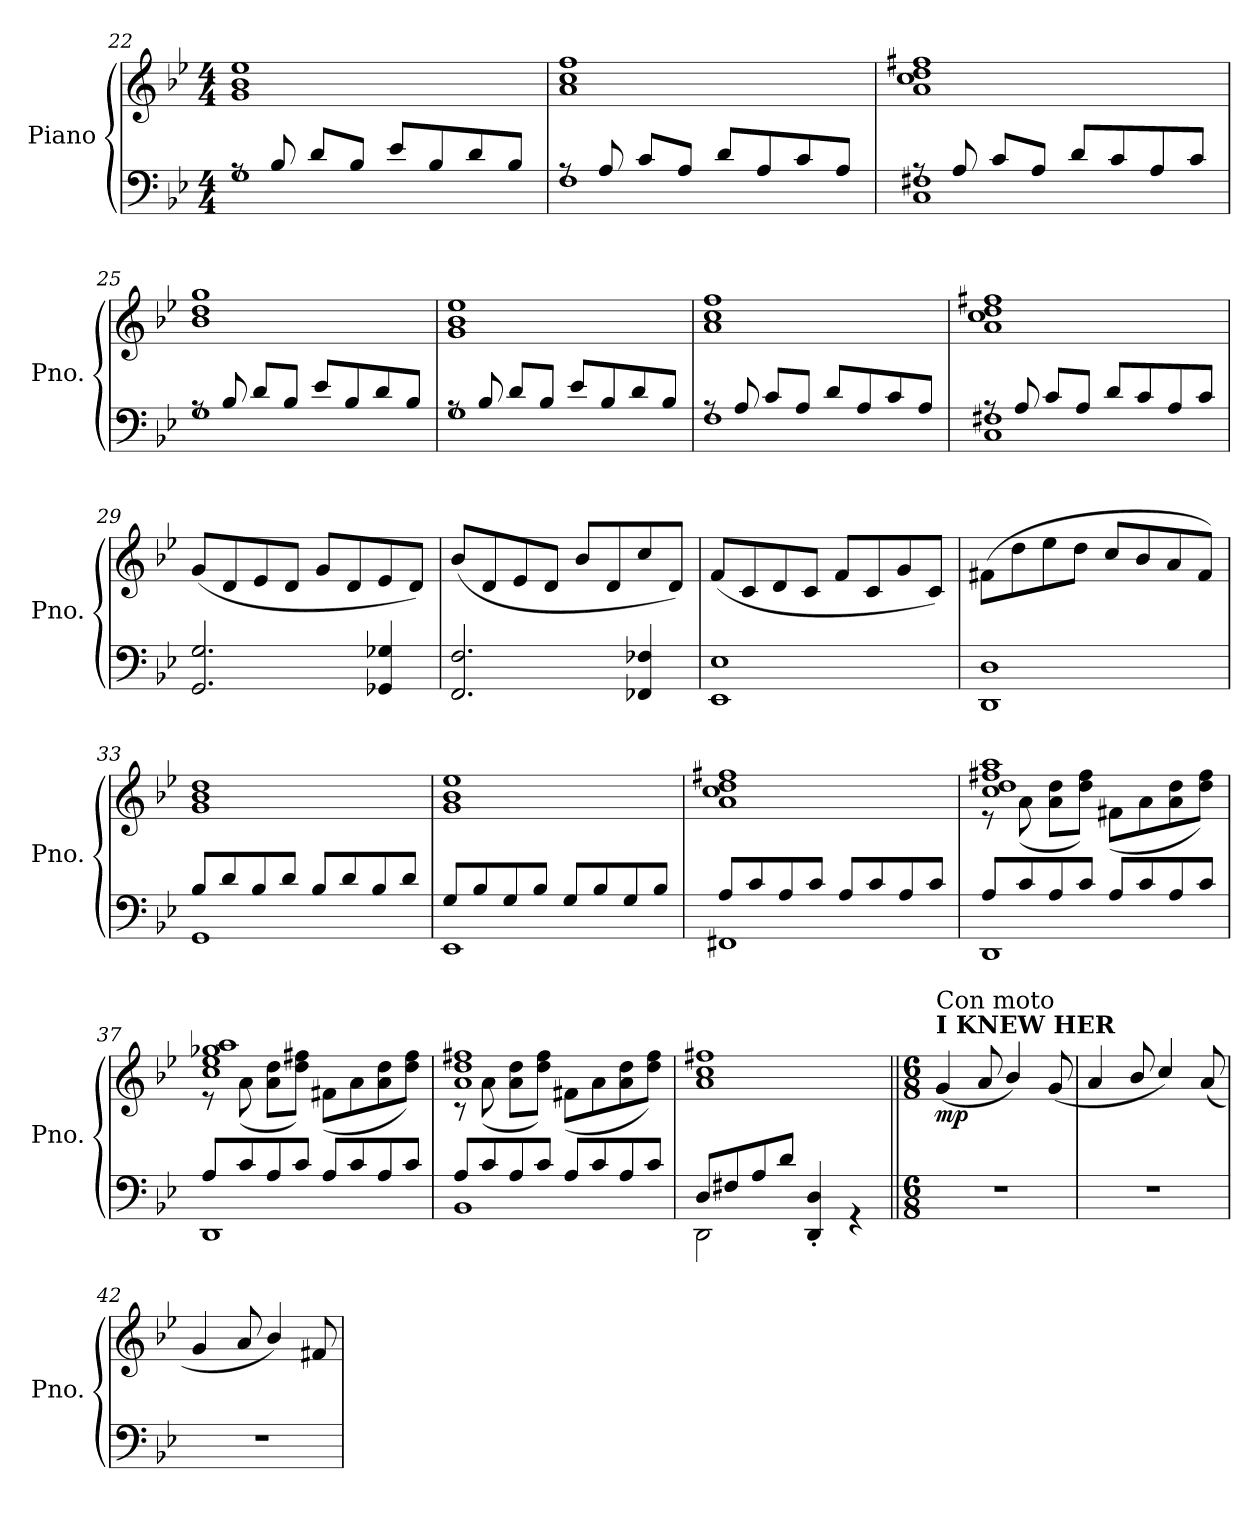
**kern	**kern	**dynam
*part1	*part1	*part1
*staff2	*staff1	*staff1/2
*I"Piano	*	*
*I'Pno.	*	*
*clefF4	*clefG2	*
*k[b-e-]	*k[b-e-]	*
*M4/4	*M4/4	*
=22	=22	=22
*^	*	*
8rA	1G	1g 1b- 1ee-	.
8B-/	.	.	.
8d/L	.	.	.
8B-/J	.	.	.
8e-/L	.	.	.
8B-/	.	.	.
8d/	.	.	.
8B-/J	.	.	.
!!LO:PB:g=z
=23	=23	=23	=23
8rA	1F	1a 1cc 1ff	.
8A/	.	.	.
8c/L	.	.	.
8A/J	.	.	.
8d/L	.	.	.
8A/	.	.	.
8c/	.	.	.
8A/J	.	.	.
=24	=24	=24	=24
8rA	1C 1F#X	1a 1cc 1dd 1ff#X	.
8A/	.	.	.
8c/L	.	.	.
8A/J	.	.	.
8d/L	.	.	.
8c/	.	.	.
8A/	.	.	.
8c/J	.	.	.
=25	=25	=25	=25
8rA	1G	1b- 1dd 1gg	.
8B-/	.	.	.
8d/L	.	.	.
8B-/J	.	.	.
8e-/L	.	.	.
8B-/	.	.	.
8d/	.	.	.
8B-/J	.	.	.
=26	=26	=26	=26
8rA	1G	1g 1b- 1ee-	.
8B-/	.	.	.
8d/L	.	.	.
8B-/J	.	.	.
8e-/L	.	.	.
8B-/	.	.	.
8d/	.	.	.
8B-/J	.	.	.
!!LO:LB:g=z
=27	=27	=27	=27
8rA	1F	1a 1cc 1ff	.
8A/	.	.	.
8c/L	.	.	.
8A/J	.	.	.
8d/L	.	.	.
8A/	.	.	.
8c/	.	.	.
8A/J	.	.	.
=28	=28	=28	=28
8rA	1C 1F#X	1a 1cc 1dd 1ff#X	.
8A/	.	.	.
8c/L	.	.	.
8A/J	.	.	.
8d/L	.	.	.
8c/	.	.	.
8A/	.	.	.
8c/J	.	.	.
*v	*v	*	*
=29	=29	=29
2.GG/ 2.G/	(>8g/L	.
.	8d/	.
.	8e-/	.
.	8d/J	.
.	8g/L	.
.	8d/	.
4GG-X/ 4G-X/	8e-/	.
.	8d/J)	.
=30	=30	=30
2.FF/ 2.F/	(>8b-/L	.
.	8d/	.
.	8e-/	.
.	8d/J	.
.	8b-/L	.
.	8d/	.
4FF-X/ 4F-X/	8cc/	.
.	8d/J)	.
!!LO:LB:g=z
=31	=31	=31
1EE- 1E-	(>8f/L	.
.	8c/	.
.	8d/	.
.	8c/J	.
.	8f/L	.
.	8c/	.
.	8g/	.
.	8c/J)	.
=32	=32	=32
1DD 1D	(8f#X\L	.
.	8dd\	.
.	8ee-\	.
.	8dd\J	.
.	8cc/L	.
.	8b-/	.
.	8a/	.
.	8f#/J)	.
=33	=33	=33
*^	*	*
8B-/L	1GG	1g 1b- 1dd	.
8d/	.	.	.
8B-/	.	.	.
8d/J	.	.	.
8B-/L	.	.	.
8d/	.	.	.
8B-/	.	.	.
8d/J	.	.	.
=34	=34	=34	=34
8G/L	1EE-	1g 1b- 1ee-	.
8B-/	.	.	.
8G/	.	.	.
8B-/J	.	.	.
8G/L	.	.	.
8B-/	.	.	.
8G/	.	.	.
8B-/J	.	.	.
!!LO:LB:g=z
=35	=35	=35	=35
8A/L	1FF#X	1a 1cc 1dd 1ff#X	.
8c/	.	.	.
8A/	.	.	.
8c/J	.	.	.
8A/L	.	.	.
8c/	.	.	.
8A/	.	.	.
8c/J	.	.	.
=36	=36	=36	=36
*	*	*^	*
8A/L	1DD	1cc 1dd 1ff#X 1aa	8r	.
8c/	.	.	(8a\	.
8A/	.	.	8a\ 8dd\L	.
8c/J	.	.	8dd\ 8ff#\J)	.
8A/L	.	.	(8f#X\L	.
8c/	.	.	8a\	.
8A/	.	.	8a\ 8dd\	.
8c/J	.	.	8dd\ 8ff#\J)	.
=37	=37	=37	=37	=37
8A/L	1DD	1cc 1ee- 1gg-X 1aa	8r	.
8c/	.	.	(8a\	.
8A/	.	.	8a\ 8dd\L	.
8c/J	.	.	8dd\ 8ff#X\J)	.
8A/L	.	.	(8f#X\L	.
8c/	.	.	8a\	.
8A/	.	.	8a\ 8dd\	.
8c/J	.	.	8dd\ 8ff#\J)	.
=38	=38	=38	=38	=38
8A/L	1BB-	1a 1dd 1ff#X	8r	.
8c/	.	.	(8a\	.
8A/	.	.	8a\ 8dd\L	.
8c/J	.	.	8dd\ 8ff#\J)	.
8A/L	.	.	(8f#X\L	.
8c/	.	.	8a\	.
8A/	.	.	8a\ 8dd\	.
8c/J	.	.	8dd\ 8ff#\J)	.
*	*	*v	*v	*
!!LO:LB:g=z
=39	=39	=39	=39
8D/L	2DD\	1a 1cc 1ff#X	.
8F#X/	.	.	.
8A/	.	.	.
8d/J	.	.	.
4DD/' 4D/'	2ryy	.	.
4rGG	.	.	.
*v	*v	*	*
=40||	=40||	=40||
*M6/8	*M6/8	*
*	*MM120	*
!	!LO:TX:a:B:t=I KNEW HER	!
!	!LO:TX:a:t=Con moto	!
!	!	!LO:DY:b
2.r	(4g/	mp
.	8a/	.
.	4b-/)	.
.	(8g/	.
=41	=41	=41
2.r	4a/	.
.	8b-/	.
.	4cc/)	.
.	(8a/	.
=42	=42	=42
2.r	4g/	.
.	8a/	.
.	4b-/)	.
.	8f#X/	.
=	=	=
*-	*-	*-
